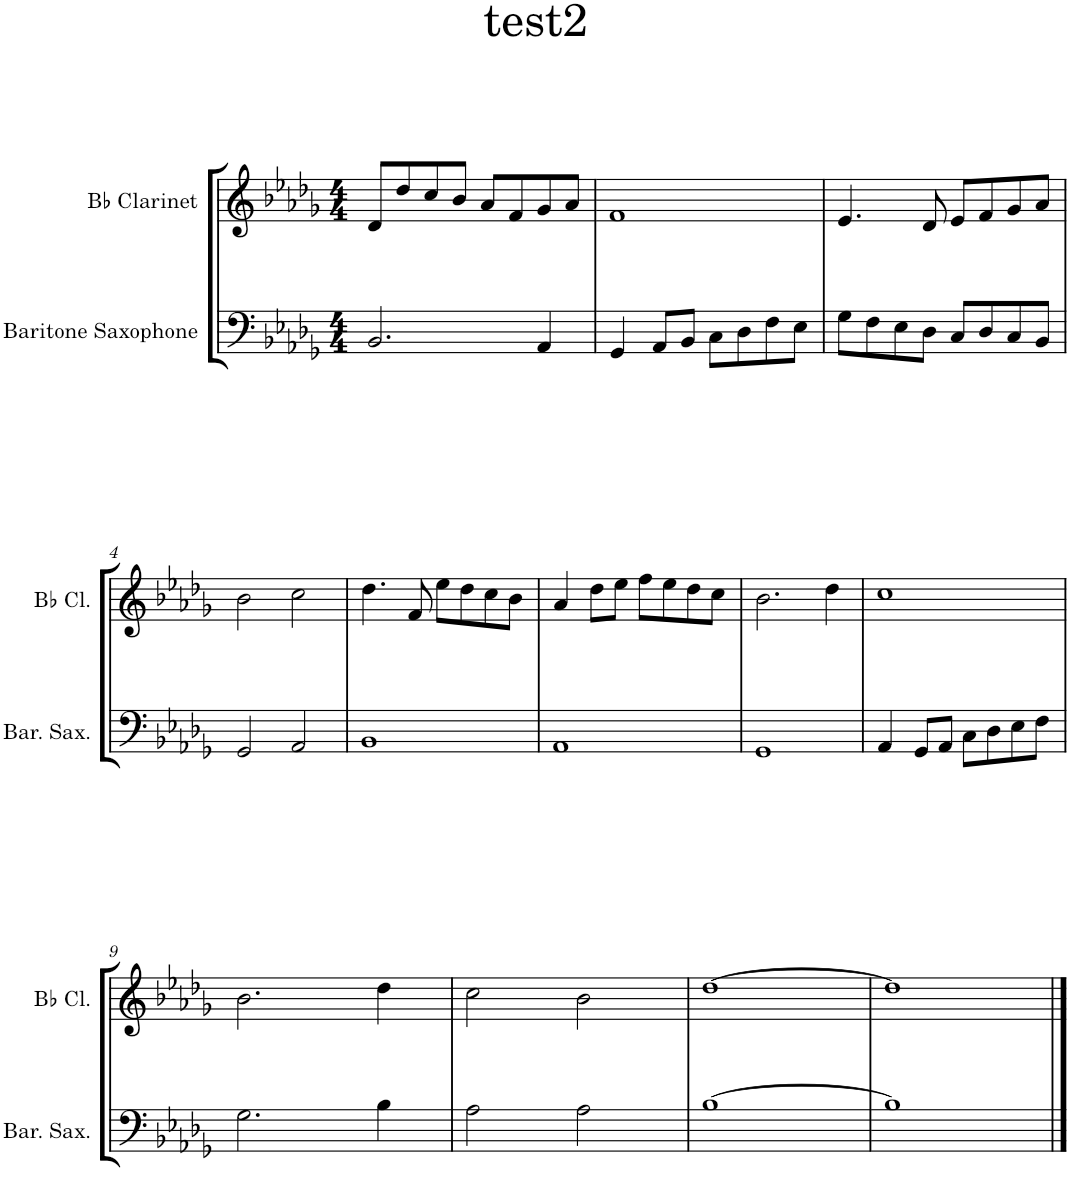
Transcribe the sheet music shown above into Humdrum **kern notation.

**kern	**kern
*part2	*part1
*staff2	*staff1
*I"Baritone Saxophone	*I"Bb Clarinet
*I'Bar. Sax.	*I'Bb Cl.
*clefF4	*clefG2
*ITrd12c21	*ITrd1c2
*k[b-e-a-d-g-]	*k[b-e-a-d-g-]
*M4/4	*M4/4
=1	=1
2.BB-/	8d-/L
.	8dd-/
.	8cc/
.	8b-/J
.	8a-/L
.	8f/
4AA-/	8g-/
.	8a-/J
=2	=2
4GG-/	1f
8AA-/L	.
8BB-/J	.
8C\L	.
8D-\	.
8F\	.
8E-\J	.
=3	=3
8G-\L	4.e-/
8F\	.
8E-\	.
8D-\J	8d-/
8C/L	8e-/L
8D-/	8f/
8C/	8g-/
8BB-/J	8a-/J
!!LO:LB:g=z
=4	=4
2GG-/	2b-\
2AA-/	2cc\
=5	=5
1BB-	4.dd-\
.	8f/
.	8ee-\L
.	8dd-\
.	8cc\
.	8b-\J
=6	=6
1AA-	4a-/
.	8dd-\L
.	8ee-\J
.	8ff\L
.	8ee-\
.	8dd-\
.	8cc\J
=7	=7
1GG-	2.b-\
.	4dd-\
=8	=8
4AA-/	1cc
8GG-/L	.
8AA-/J	.
8C\L	.
8D-\	.
8E-\	.
8F\J	.
!!LO:LB:g=z
=9	=9
2.G-\	2.b-\
4B-\	4dd-\
=10	=10
2A-\	2cc\
2A-\	2b-\
=11	=11
[1B-	[1dd-
=12	=12
1B-]	1dd-]
==	==
*-	*-
